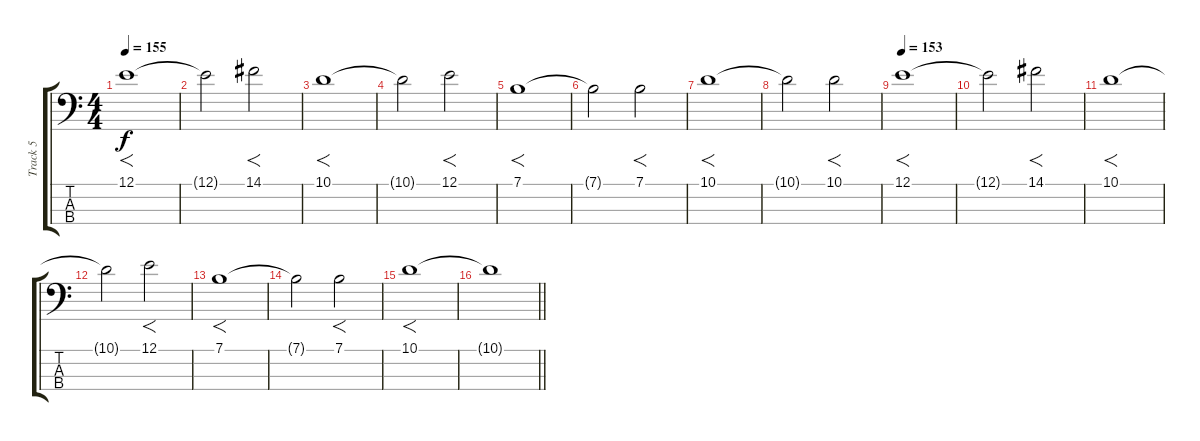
\track ("Track 5" "Track 5") {instrument electricbasspick}
\staff {score tabs}
\tuning (E2 B1 Gb1 B0) {hide}
\ts (4 4)
\tempo 155
\clef f4
\ks c
12.1.1{f dy f} |
12.1{t}.2 14.1.2{f} |
10.1.1{f} |
10.1{t}.2 12.1.2{f} |
7.1.1{f} |
7.1{t}.2 7.1.2{f} |
10.1.1{f} |
10.1{t}.2 10.1.2{f} |
\tempo 153
12.1.1{f} |
12.1{t}.2 14.1.2{f} |
10.1.1{f} |
10.1{t}.2 12.1.2{f} |
7.1.1{f} |
7.1{t}.2 7.1.2{f} |
10.1.1{f} |
\barLineRight lightlight
10.1{t}.1
